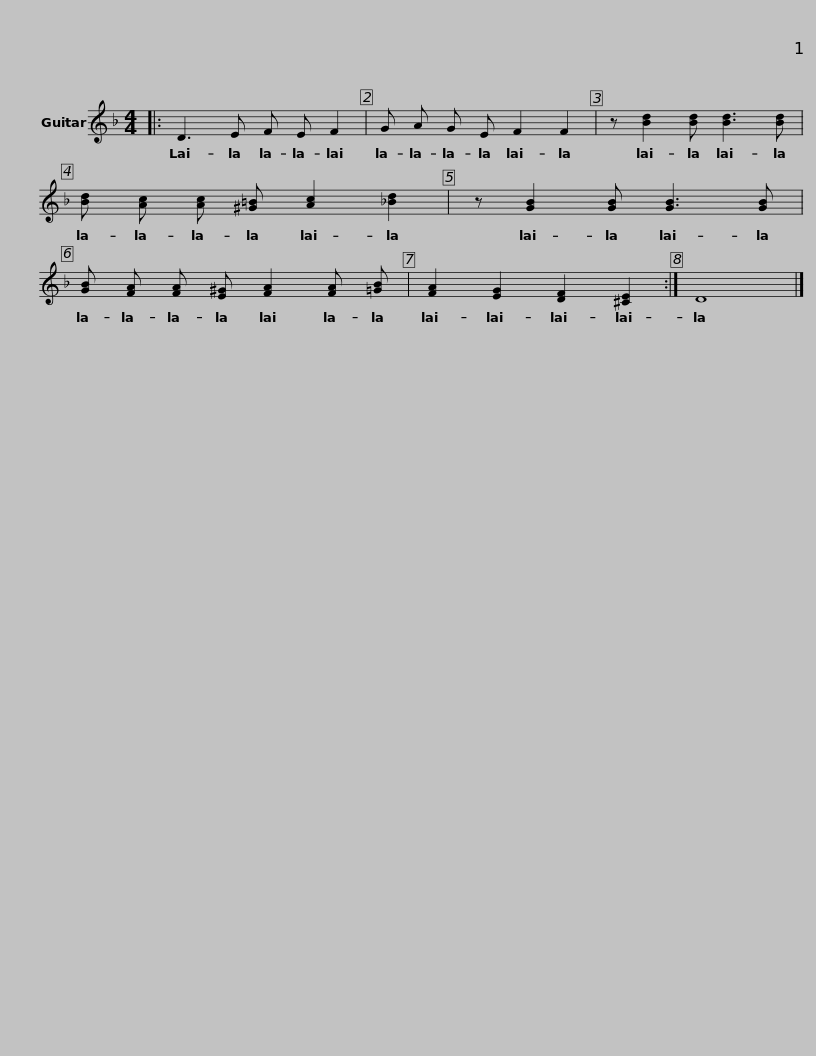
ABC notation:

X:1
L:1/8
M:4/4
I:linebreak $
K:F
V:1 treble
V:1
|: D3 E F E F2 | G A G E F2 F2 | z [Bd]2 [Bd] [Bd]3 [Bd] | [Bd] [Ac] [Ac] [^G=B] [Ac]2 [_Bd]2 | z [GB]2 [GB] [GB]3 [GB] |$ %5
 [GB] [FA] [FA] [E^G] [FA]2 [FA] [=GB] | [FA]2 [EG]2 [DF]2 [^CE]2 :| D8 |] %8
